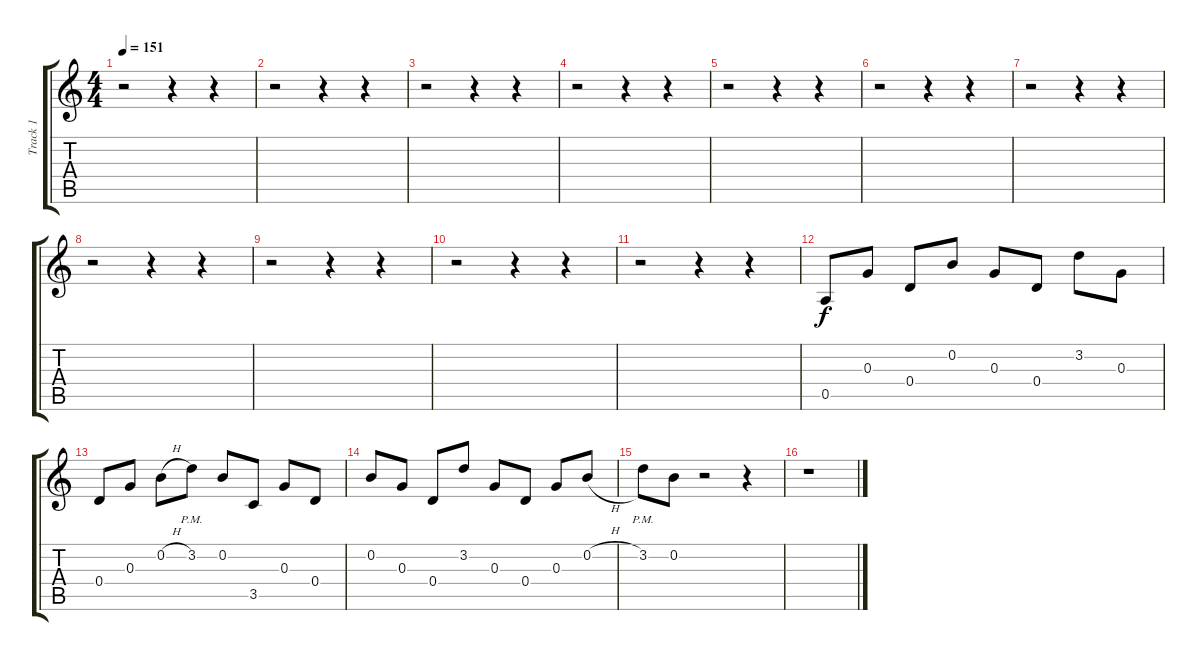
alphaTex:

\track ("Track 1" "Track 1") {instrument electricguitarjazz}
\staff {score tabs}
\tuning (E4 B3 G3 D3 A2 D2) {hide}
\ts (4 4)
\tempo 151
\clef g2
\ks c
r.2{dy f} r.4 r.4 |
r.2 r.4 r.4 |
r.2 r.4 r.4 |
r.2 r.4 r.4 |
r.2 r.4 r.4 |
r.2 r.4 r.4 |
r.2 r.4 r.4 |
r.2 r.4 r.4 |
r.2 r.4 r.4 |
r.2 r.4 r.4 |
r.2 r.4 r.4 |
0.5.8 0.3.8 0.4.8 0.2.8 0.3.8 0.4.8 3.2.8 0.3.8 |
0.4.8 0.3.8 0.2{h}.8 3.2{pm}.8 0.2.8 3.5.8 0.3.8 0.4.8 |
0.2.8 0.3.8 0.4.8 3.2.8 0.3.8 0.4.8 0.3.8 0.2{h}.8 |
3.2{pm}.8 0.2.8 r.2 r.4 |
r.1
